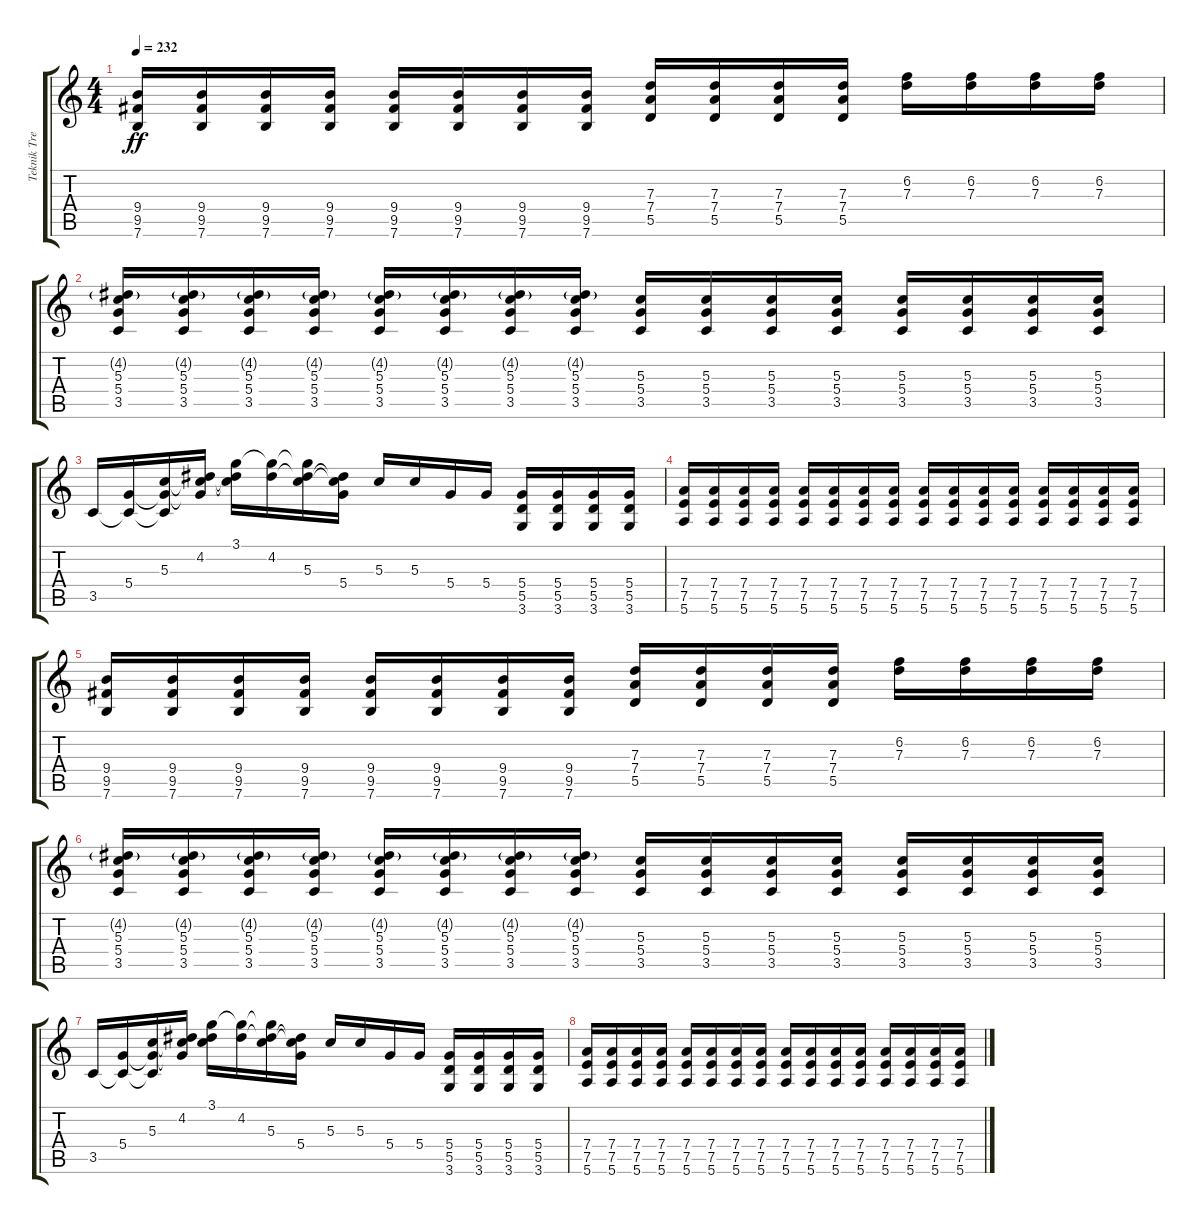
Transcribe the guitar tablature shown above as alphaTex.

\track ("Teknik Tremolo Guitar" "Teknik Tre") {instrument distortionguitar}
\staff {score tabs}
\tuning (E4 B3 G3 D3 A2 E2) {hide}
\ts (4 4)
\tempo 232
\clef g2
\ks c
(9.4 9.5 7.6).16{dy ff} (9.4 9.5 7.6).16 (9.4 9.5 7.6).16 (9.4 9.5 7.6).16 (9.4 9.5 7.6).16 (9.4 9.5 7.6).16 (9.4 9.5 7.6).16 (9.4 9.5 7.6).16 (7.3 7.4 5.5).16 (7.3 7.4 5.5).16 (7.3 7.4 5.5).16 (7.3 7.4 5.5).16 (6.2 7.3).16 (6.2 7.3).16 (6.2 7.3).16 (6.2 7.3).16 |
(4.2{g} 5.3 5.4 3.5).16 (4.2{g} 5.3 5.4 3.5).16 (4.2{g} 5.3 5.4 3.5).16 (4.2{g} 5.3 5.4 3.5).16 (4.2{g} 5.3 5.4 3.5).16 (4.2{g} 5.3 5.4 3.5).16 (4.2{g} 5.3 5.4 3.5).16 (4.2{g} 5.3 5.4 3.5).16 (5.3 5.4 3.5).16 (5.3 5.4 3.5).16 (5.3 5.4 3.5).16 (5.3 5.4 3.5).16 (5.3 5.4 3.5).16 (5.3 5.4 3.5).16 (5.3 5.4 3.5).16 (5.3 5.4 3.5).16 |
3.5.16 (5.4 3.5{t}).16 (5.3 5.4{t} 3.5{t}).16 (4.2 5.3{t} 5.4{t}).16 (3.1 4.2{t} 5.3{t}).16 (3.1{t} 4.2).16 (3.1{t} 4.2{t} 5.3).16 (4.2{t} 5.3{t} 5.4).16 5.3.16 5.3.16 5.4.16 5.4.16 (5.4 5.5 3.6).16 (5.4 5.5 3.6).16 (5.4 5.5 3.6).16 (5.4 5.5 3.6).16 |
(7.4 7.5 5.6).16 (7.4 7.5 5.6).16 (7.4 7.5 5.6).16 (7.4 7.5 5.6).16 (7.4 7.5 5.6).16 (7.4 7.5 5.6).16 (7.4 7.5 5.6).16 (7.4 7.5 5.6).16 (7.4 7.5 5.6).16 (7.4 7.5 5.6).16 (7.4 7.5 5.6).16 (7.4 7.5 5.6).16 (7.4 7.5 5.6).16 (7.4 7.5 5.6).16 (7.4 7.5 5.6).16 (7.4 7.5 5.6).16 |
(9.4 9.5 7.6).16 (9.4 9.5 7.6).16 (9.4 9.5 7.6).16 (9.4 9.5 7.6).16 (9.4 9.5 7.6).16 (9.4 9.5 7.6).16 (9.4 9.5 7.6).16 (9.4 9.5 7.6).16 (7.3 7.4 5.5).16 (7.3 7.4 5.5).16 (7.3 7.4 5.5).16 (7.3 7.4 5.5).16 (6.2 7.3).16 (6.2 7.3).16 (6.2 7.3).16 (6.2 7.3).16 |
(4.2{g} 5.3 5.4 3.5).16 (4.2{g} 5.3 5.4 3.5).16 (4.2{g} 5.3 5.4 3.5).16 (4.2{g} 5.3 5.4 3.5).16 (4.2{g} 5.3 5.4 3.5).16 (4.2{g} 5.3 5.4 3.5).16 (4.2{g} 5.3 5.4 3.5).16 (4.2{g} 5.3 5.4 3.5).16 (5.3 5.4 3.5).16 (5.3 5.4 3.5).16 (5.3 5.4 3.5).16 (5.3 5.4 3.5).16 (5.3 5.4 3.5).16 (5.3 5.4 3.5).16 (5.3 5.4 3.5).16 (5.3 5.4 3.5).16 |
3.5.16 (5.4 3.5{t}).16 (5.3 5.4{t} 3.5{t}).16 (4.2 5.3{t} 5.4{t}).16 (3.1 4.2{t} 5.3{t}).16 (3.1{t} 4.2).16 (3.1{t} 4.2{t} 5.3).16 (4.2{t} 5.3{t} 5.4).16 5.3.16 5.3.16 5.4.16 5.4.16 (5.4 5.5 3.6).16 (5.4 5.5 3.6).16 (5.4 5.5 3.6).16 (5.4 5.5 3.6).16 |
(7.4 7.5 5.6).16 (7.4 7.5 5.6).16 (7.4 7.5 5.6).16 (7.4 7.5 5.6).16 (7.4 7.5 5.6).16 (7.4 7.5 5.6).16 (7.4 7.5 5.6).16 (7.4 7.5 5.6).16 (7.4 7.5 5.6).16 (7.4 7.5 5.6).16 (7.4 7.5 5.6).16 (7.4 7.5 5.6).16 (7.4 7.5 5.6).16 (7.4 7.5 5.6).16 (7.4 7.5 5.6).16 (7.4 7.5 5.6).16
